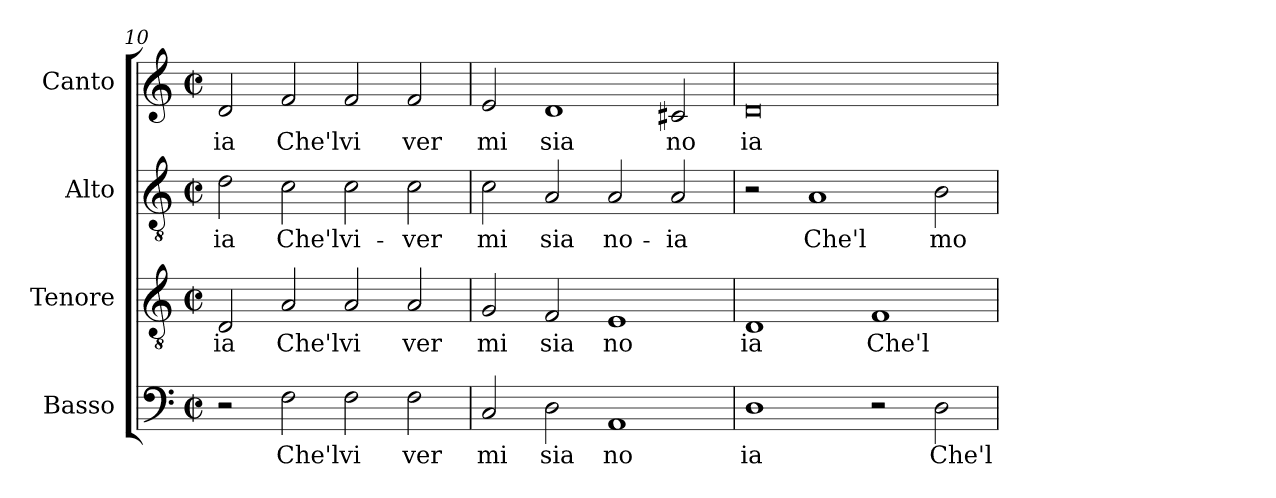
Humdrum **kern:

**kern	**text	**kern	**text	**kern	**text	**kern	**text
*part4	*part4	*part3	*part3	*part2	*part2	*part1	*part1
*staff4	*staff4	*staff3	*staff3	*staff2	*staff2	*staff1	*staff1
*I"Basso	*	*I"Tenore	*	*I"Alto	*	*I"Canto	*
*clefF4	*	*clefGv2	*	*clefGv2	*	*clefG2	*
*k[]	*	*k[]	*	*k[]	*	*k[]	*
*C:	*	*C:	*	*C:	*	*C:	*
*M2/2	*	*M2/2	*	*M2/2	*	*M2/2	*
*met(c|)	*	*met(c|)	*	*met(c|)	*	*met(c|)	*
=10	=10	=10	=10	=10	=10	=10	=10
!	!	!	!LO:LY:b:cj	!	!LO:LY:b:cj	!	!LO:LY:b:cj
2r	.	2D/	ia	2d\	-ia	2d/	ia
!	!LO:LY:b:cj	!	!LO:LY:b:cj	!	!LO:LY:b:cj	!	!LO:LY:b:cj
2F\	Che'l	2A/	Che'l	2c\	Che'l	2f/	Che'l
!	!LO:LY:b:cj	!	!LO:LY:b:cj	!	!LO:LY:b:cj	!	!LO:LY:b:cj
2F\	vi	2A/	vi	2c\	vi-	2f/	vi
!	!LO:LY:b:cj	!	!LO:LY:b:cj	!	!LO:LY:b:cj	!	!LO:LY:b:cj
2F\	ver	2A/	ver	2c\	-ver	2f/	ver
=11	=11	=11	=11	=11	=11	=11	=11
!	!LO:LY:b:cj	!	!LO:LY:b:cj	!	!LO:LY:b:cj	!	!LO:LY:b:cj
2C/	mi	2G/	mi	2c\	mi	2e/	mi
!	!LO:LY:b:cj	!	!LO:LY:b:cj	!	!LO:LY:b:cj	!	!LO:LY:b:cj
2D\	sia	2F/	sia	2A/	sia	1d	sia
!	!LO:LY:b:cj	!	!LO:LY:b:cj	!	!LO:LY:b:cj	!	!
1AA	no	1E	no	2A/	no-	.	.
!	!	!	!	!	!LO:LY:b:cj	!	!LO:LY:b:cj
.	.	.	.	2A/	-ia	2c#/	no
!!LO:LB:g=z
=12	=12	=12	=12	=12	=12	=12	=12
!	!LO:LY:b:cj	!	!LO:LY:b:cj	!	!	!	!LO:LY:b:cj
1D	ia	1D	ia	2r	.	0d	ia
!	!	!	!	!	!LO:LY:b:cj	!	!
.	.	.	.	1A	Che'l	.	.
!	!	!	!LO:LY:b:cj	!	!	!	!
2r	.	1F	Che'l	.	.	.	.
!	!LO:LY:b:cj	!	!	!	!LO:LY:b:cj	!	!
2D\	Che'l	.	.	2B\	mo	.	.
=	=	=	=	=	=	=	=
*-	*-	*-	*-	*-	*-	*-	*-
